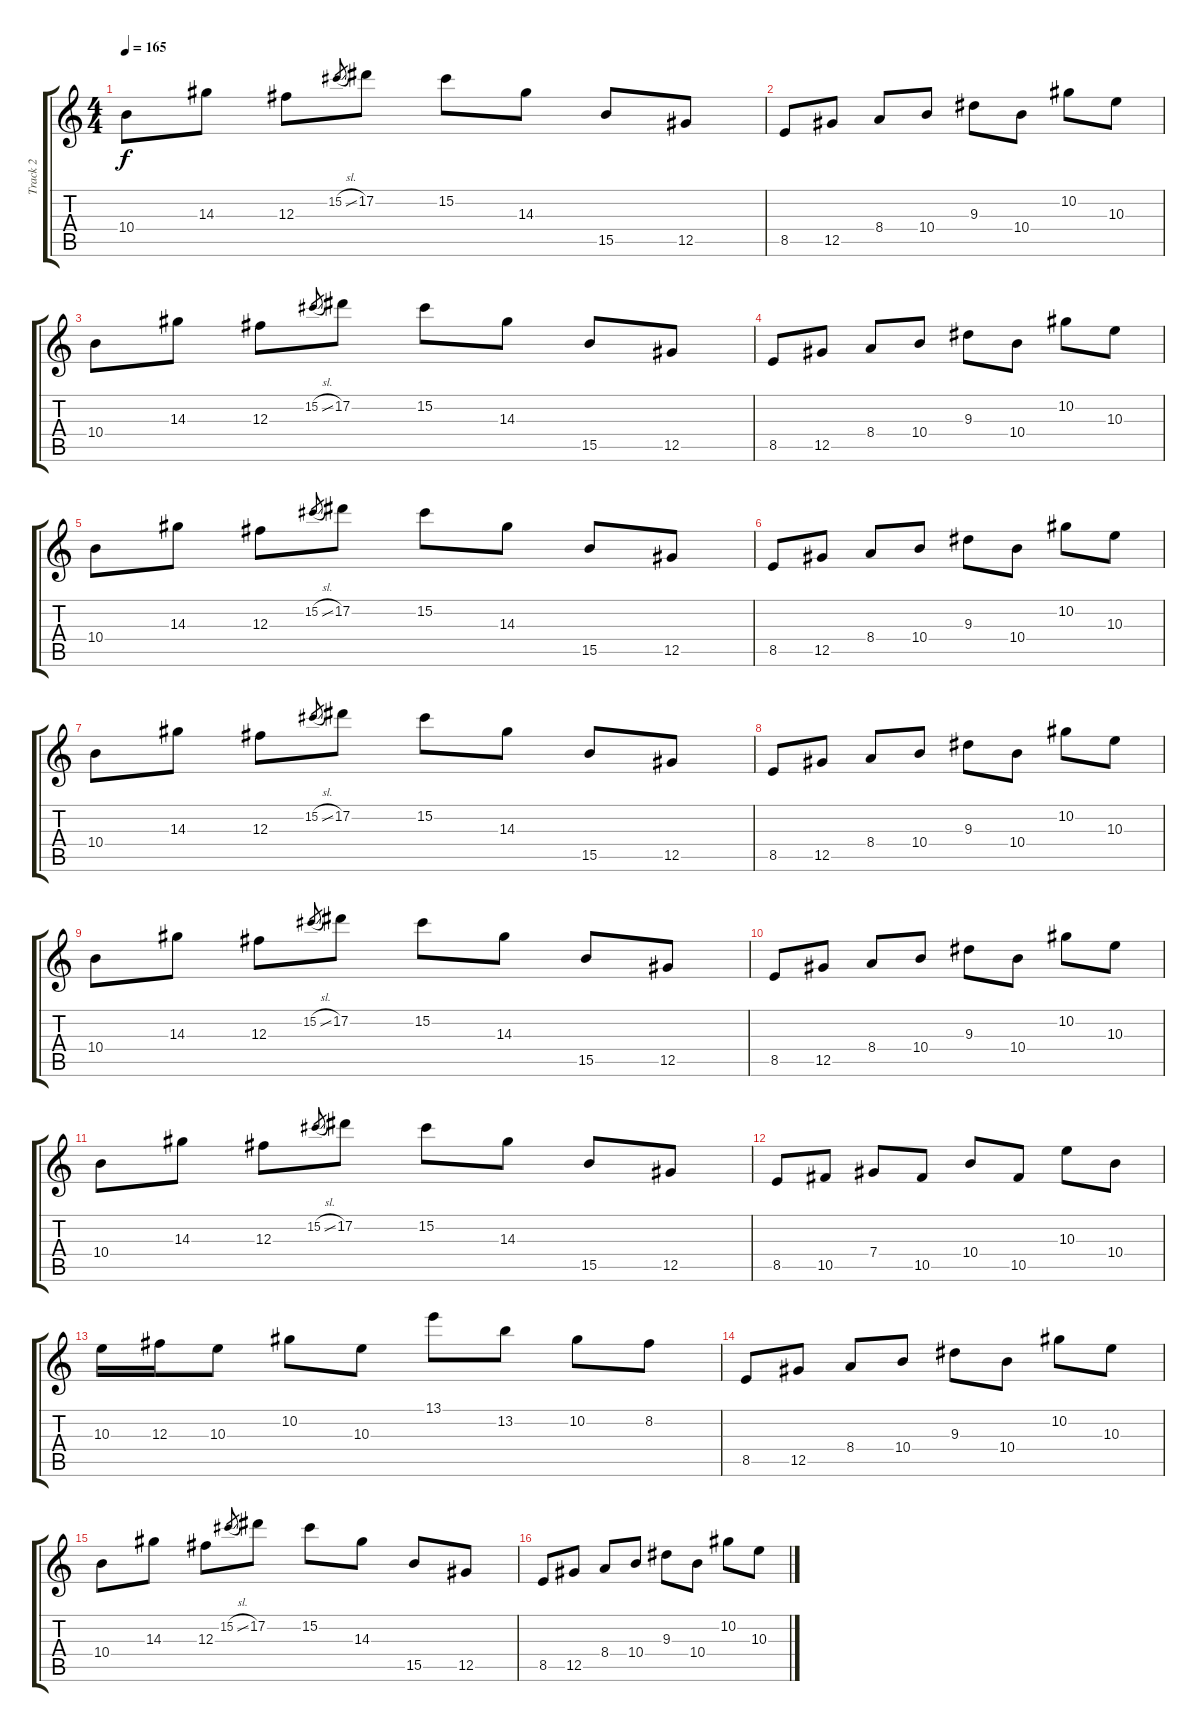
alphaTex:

\track ("Track 2" "Track 2") {instrument overdrivenguitar}
\staff {score tabs}
\tuning (Eb4 Bb3 Gb3 Db3 Ab2 Db2) {hide}
\ts (4 4)
\tempo 165
\clef g2
\ks c
10.4.8{dy f} 14.3.8 12.3.8 15.2{sl}.8{gr} 17.2.8 15.2.8 14.3.8 15.5.8 12.5.8 |
8.5.8 12.5.8 8.4.8 10.4.8 9.3.8 10.4.8 10.2.8 10.3.8 |
10.4.8 14.3.8 12.3.8 15.2{sl}.8{gr} 17.2.8 15.2.8 14.3.8 15.5.8 12.5.8 |
8.5.8 12.5.8 8.4.8 10.4.8 9.3.8 10.4.8 10.2.8 10.3.8 |
10.4.8 14.3.8 12.3.8 15.2{sl}.8{gr} 17.2.8 15.2.8 14.3.8 15.5.8 12.5.8 |
8.5.8 12.5.8 8.4.8 10.4.8 9.3.8 10.4.8 10.2.8 10.3.8 |
10.4.8 14.3.8 12.3.8 15.2{sl}.8{gr} 17.2.8 15.2.8 14.3.8 15.5.8 12.5.8 |
8.5.8 12.5.8 8.4.8 10.4.8 9.3.8 10.4.8 10.2.8 10.3.8 |
10.4.8 14.3.8 12.3.8 15.2{sl}.8{gr} 17.2.8 15.2.8 14.3.8 15.5.8 12.5.8 |
8.5.8 12.5.8 8.4.8 10.4.8 9.3.8 10.4.8 10.2.8 10.3.8 |
10.4.8 14.3.8 12.3.8 15.2{sl}.8{gr} 17.2.8 15.2.8 14.3.8 15.5.8 12.5.8 |
8.5.8 10.5.8 7.4.8 10.5.8 10.4.8 10.5.8 10.3.8 10.4.8 |
10.3.16 12.3.16 10.3.8 10.2.8 10.3.8 13.1.8 13.2.8 10.2.8 8.2.8 |
8.5.8 12.5.8 8.4.8 10.4.8 9.3.8 10.4.8 10.2.8 10.3.8 |
10.4.8 14.3.8 12.3.8 15.2{sl}.8{gr} 17.2.8 15.2.8 14.3.8 15.5.8 12.5.8 |
8.5.8 12.5.8 8.4.8 10.4.8 9.3.8 10.4.8 10.2.8 10.3.8
